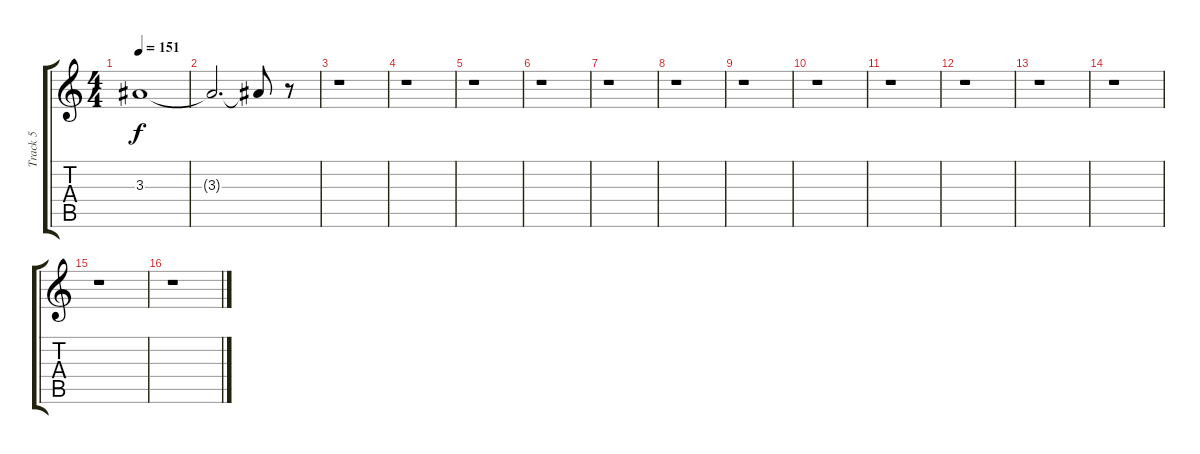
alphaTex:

\track ("Track 5" "Track 5") {instrument distortionguitar}
\staff {score tabs}
\tuning (E4 B3 G3 D3 A2 E2) {hide}
\ts (4 4)
\tempo 151
\clef g2
\ks c
3.3{t}.1{dy f} |
3.3{t}.2{d} 3.3{t}.8 r.8 |
r.1 |
r.1 |
r.1 |
r.1 |
r.1 |
r.1 |
r.1 |
r.1 |
r.1 |
r.1 |
r.1 |
r.1 |
r.1 |
r.1
